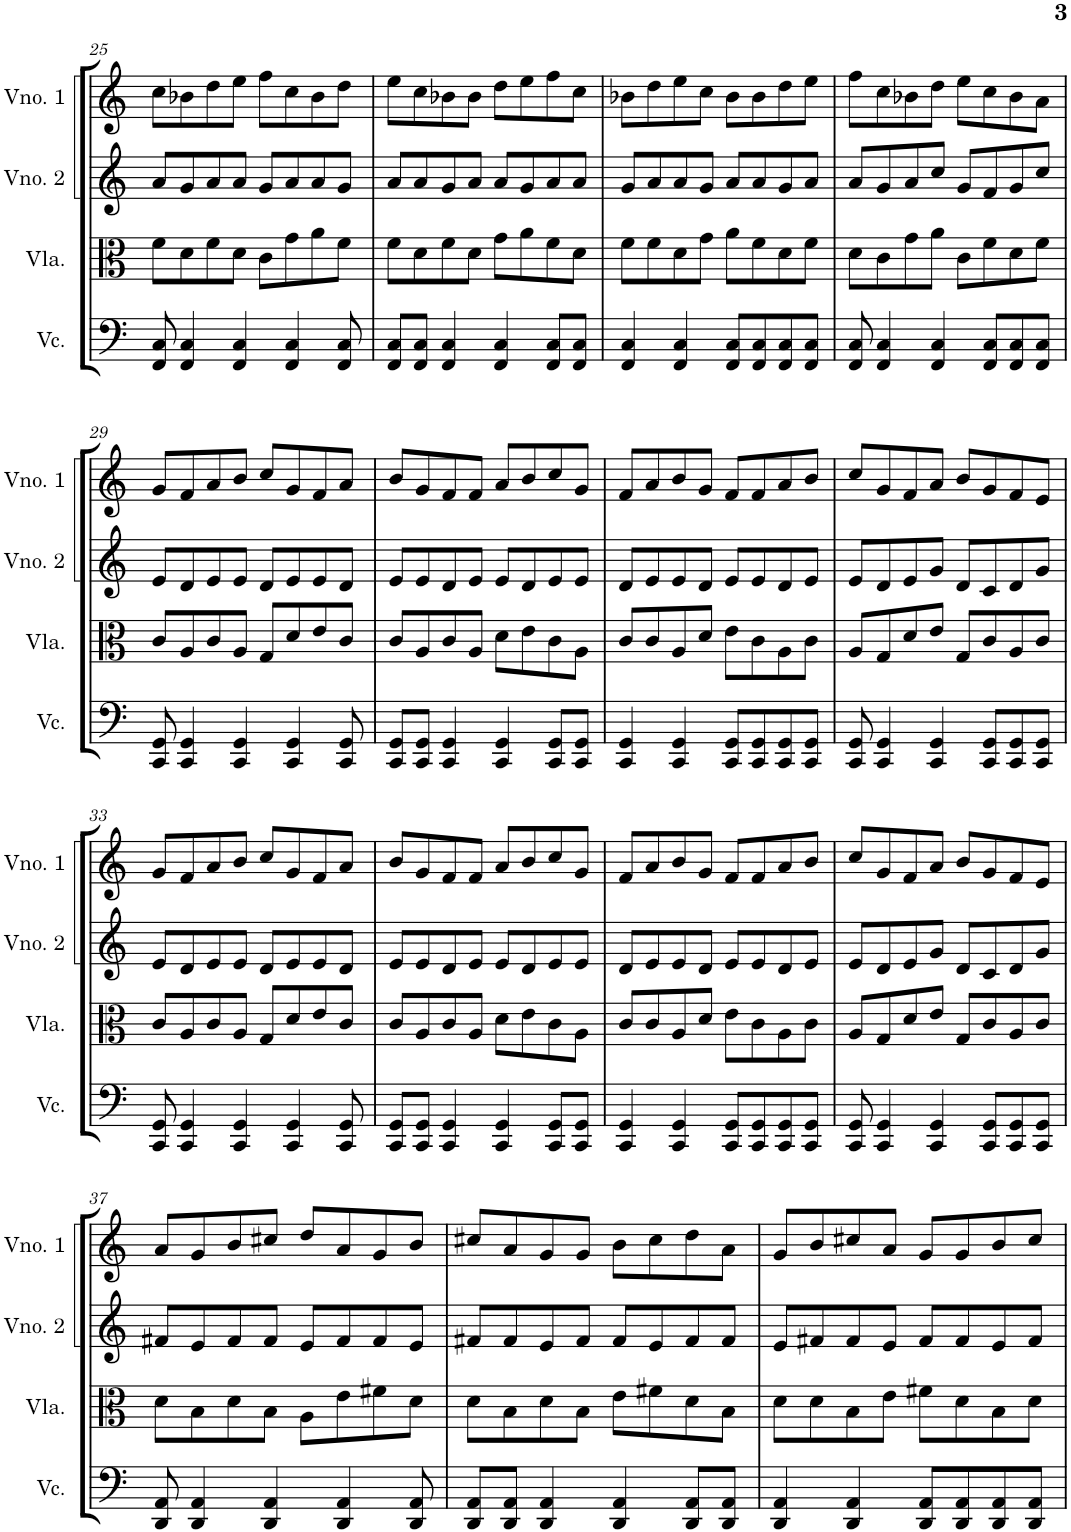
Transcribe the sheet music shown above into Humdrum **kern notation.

**kern	**kern	**kern	**kern
*part4	*part3	*part2	*part1
*staff4	*staff3	*staff2	*staff1
*I"Violoncelo	*I"Viola	*I"Violino 2	*I"Violino 1
*I'Vc.	*I'Vla.	*I'Vno. 2	*I'Vno. 1
!!LO:PB:g=z
*clefF4	*clefC3	*clefG2	*clefG2
*k[]	*k[]	*k[]	*k[]
*M4/4	*M4/4	*M4/4	*M4/4
=25	=25	=25	=25
8FF/ 8C/	8f\L	8a/L	8cc\L
4FF/ 4C/	8d\	8g/	8b-X\
.	8f\	8a/	8dd\
4FF/ 4C/	8d\J	8a/J	8ee\J
.	8c\L	8g/L	8ff\L
4FF/ 4C/	8g\	8a/	8cc\
.	8a\	8a/	8b-\
8FF/ 8C/	8f\J	8g/J	8dd\J
=26	=26	=26	=26
8FF/ 8C/L	8f\L	8a/L	8ee\L
8FF/ 8C/J	8d\	8a/	8cc\
4FF/ 4C/	8f\	8g/	8b-X\
.	8d\J	8a/J	8b-\J
4FF/ 4C/	8g\L	8a/L	8dd\L
.	8a\	8g/	8ee\
8FF/ 8C/L	8f\	8a/	8ff\
8FF/ 8C/J	8d\J	8a/J	8cc\J
=27	=27	=27	=27
4FF/ 4C/	8f\L	8g/L	8b-X\L
.	8f\	8a/	8dd\
4FF/ 4C/	8d\	8a/	8ee\
.	8g\J	8g/J	8cc\J
8FF/ 8C/L	8a\L	8a/L	8b-\L
8FF/ 8C/	8f\	8a/	8b-\
8FF/ 8C/	8d\	8g/	8dd\
8FF/ 8C/J	8f\J	8a/J	8ee\J
=28	=28	=28	=28
8FF/ 8C/	8d\L	8a/L	8ff\L
4FF/ 4C/	8c\	8g/	8cc\
.	8g\	8a/	8b-X\
4FF/ 4C/	8a\J	8cc/J	8dd\J
.	8c\L	8g/L	8ee\L
8FF/ 8C/L	8f\	8f/	8cc\
8FF/ 8C/	8d\	8g/	8b-\
8FF/ 8C/J	8f\J	8cc/J	8a\J
!!LO:LB:g=z
=29	=29	=29	=29
8CC/ 8GG/	8c/L	8e/L	8g/L
4CC/ 4GG/	8A/	8d/	8f/
.	8c/	8e/	8a/
4CC/ 4GG/	8A/J	8e/J	8b/J
.	8G/L	8d/L	8cc/L
4CC/ 4GG/	8d/	8e/	8g/
.	8e/	8e/	8f/
8CC/ 8GG/	8c/J	8d/J	8a/J
=30	=30	=30	=30
8CC/ 8GG/L	8c/L	8e/L	8b/L
8CC/ 8GG/J	8A/	8e/	8g/
4CC/ 4GG/	8c/	8d/	8f/
.	8A/J	8e/J	8f/J
4CC/ 4GG/	8d\L	8e/L	8a/L
.	8e\	8d/	8b/
8CC/ 8GG/L	8c\	8e/	8cc/
8CC/ 8GG/J	8A\J	8e/J	8g/J
=31	=31	=31	=31
4CC/ 4GG/	8c/L	8d/L	8f/L
.	8c/	8e/	8a/
4CC/ 4GG/	8A/	8e/	8b/
.	8d/J	8d/J	8g/J
8CC/ 8GG/L	8e\L	8e/L	8f/L
8CC/ 8GG/	8c\	8e/	8f/
8CC/ 8GG/	8A\	8d/	8a/
8CC/ 8GG/J	8c\J	8e/J	8b/J
=32	=32	=32	=32
8CC/ 8GG/	8A/L	8e/L	8cc/L
4CC/ 4GG/	8G/	8d/	8g/
.	8d/	8e/	8f/
4CC/ 4GG/	8e/J	8g/J	8a/J
.	8G/L	8d/L	8b/L
8CC/ 8GG/L	8c/	8c/	8g/
8CC/ 8GG/	8A/	8d/	8f/
8CC/ 8GG/J	8c/J	8g/J	8e/J
!!LO:LB:g=z
=33	=33	=33	=33
8CC/ 8GG/	8c/L	8e/L	8g/L
4CC/ 4GG/	8A/	8d/	8f/
.	8c/	8e/	8a/
4CC/ 4GG/	8A/J	8e/J	8b/J
.	8G/L	8d/L	8cc/L
4CC/ 4GG/	8d/	8e/	8g/
.	8e/	8e/	8f/
8CC/ 8GG/	8c/J	8d/J	8a/J
=34	=34	=34	=34
8CC/ 8GG/L	8c/L	8e/L	8b/L
8CC/ 8GG/J	8A/	8e/	8g/
4CC/ 4GG/	8c/	8d/	8f/
.	8A/J	8e/J	8f/J
4CC/ 4GG/	8d\L	8e/L	8a/L
.	8e\	8d/	8b/
8CC/ 8GG/L	8c\	8e/	8cc/
8CC/ 8GG/J	8A\J	8e/J	8g/J
=35	=35	=35	=35
4CC/ 4GG/	8c/L	8d/L	8f/L
.	8c/	8e/	8a/
4CC/ 4GG/	8A/	8e/	8b/
.	8d/J	8d/J	8g/J
8CC/ 8GG/L	8e\L	8e/L	8f/L
8CC/ 8GG/	8c\	8e/	8f/
8CC/ 8GG/	8A\	8d/	8a/
8CC/ 8GG/J	8c\J	8e/J	8b/J
=36	=36	=36	=36
8CC/ 8GG/	8A/L	8e/L	8cc/L
4CC/ 4GG/	8G/	8d/	8g/
.	8d/	8e/	8f/
4CC/ 4GG/	8e/J	8g/J	8a/J
.	8G/L	8d/L	8b/L
8CC/ 8GG/L	8c/	8c/	8g/
8CC/ 8GG/	8A/	8d/	8f/
8CC/ 8GG/J	8c/J	8g/J	8e/J
!!LO:LB:g=z
=37	=37	=37	=37
8DD/ 8AA/	8d\L	8f#X/L	8a/L
4DD/ 4AA/	8B\	8e/	8g/
.	8d\	8f#/	8b/
4DD/ 4AA/	8B\J	8f#/J	8cc#X/J
.	8A\L	8e/L	8dd/L
4DD/ 4AA/	8e\	8f#/	8a/
.	8f#X\	8f#/	8g/
8DD/ 8AA/	8d\J	8e/J	8b/J
=38	=38	=38	=38
8DD/ 8AA/L	8d\L	8f#X/L	8cc#X/L
8DD/ 8AA/J	8B\	8f#/	8a/
4DD/ 4AA/	8d\	8e/	8g/
.	8B\J	8f#/J	8g/J
4DD/ 4AA/	8e\L	8f#/L	8b\L
.	8f#X\	8e/	8cc#\
8DD/ 8AA/L	8d\	8f#/	8dd\
8DD/ 8AA/J	8B\J	8f#/J	8a\J
=39	=39	=39	=39
4DD/ 4AA/	8d\L	8e/L	8g/L
.	8d\	8f#X/	8b/
4DD/ 4AA/	8B\	8f#/	8cc#X/
.	8e\J	8e/J	8a/J
8DD/ 8AA/L	8f#X\L	8f#/L	8g/L
8DD/ 8AA/	8d\	8f#/	8g/
8DD/ 8AA/	8B\	8e/	8b/
8DD/ 8AA/J	8d\J	8f#/J	8cc#/J
=	=	=	=
*-	*-	*-	*-
